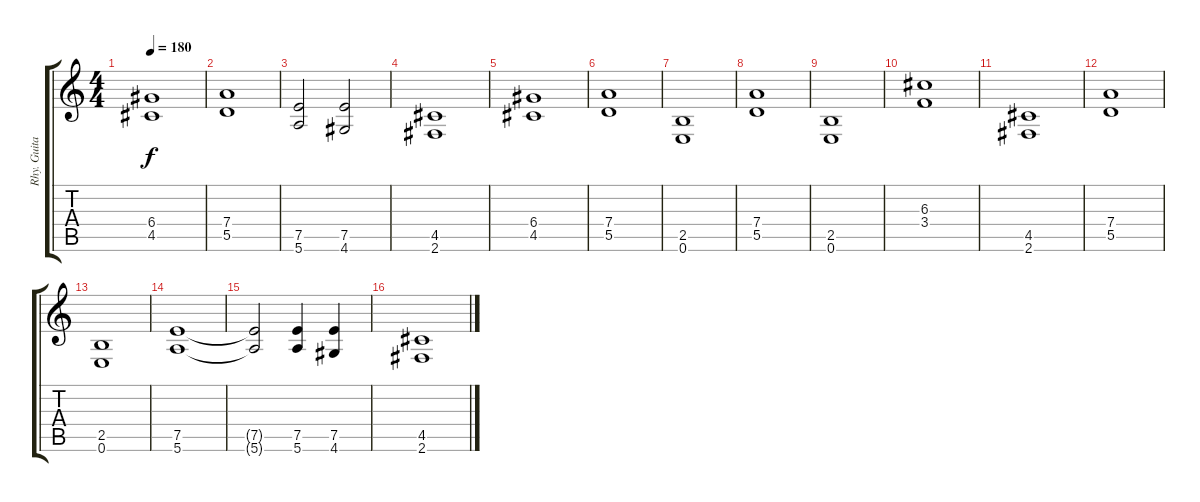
\track ("Rhy. Guitar 1" "Rhy. Guita") {instrument distortionguitar}
\staff {score tabs}
\tuning (E4 B3 G3 D3 A2 E2) {hide}
\ts (4 4)
\tempo 180
\clef g2
\ks c
(6.4 4.5).1{dy f} |
(7.4 5.5).1 |
(7.5 5.6).2 (7.5 4.6).2 |
(4.5 2.6).1 |
(6.4 4.5).1 |
(7.4 5.5).1 |
(2.5 0.6).1 |
(7.4 5.5).1 |
(2.5 0.6).1 |
(6.3 3.4).1 |
(4.5 2.6).1 |
(7.4 5.5).1 |
(2.5 0.6).1 |
(7.5 5.6).1 |
(7.5{t} 5.6{t}).2 (7.5 5.6).4 (7.5 4.6).4 |
(4.5 2.6).1
